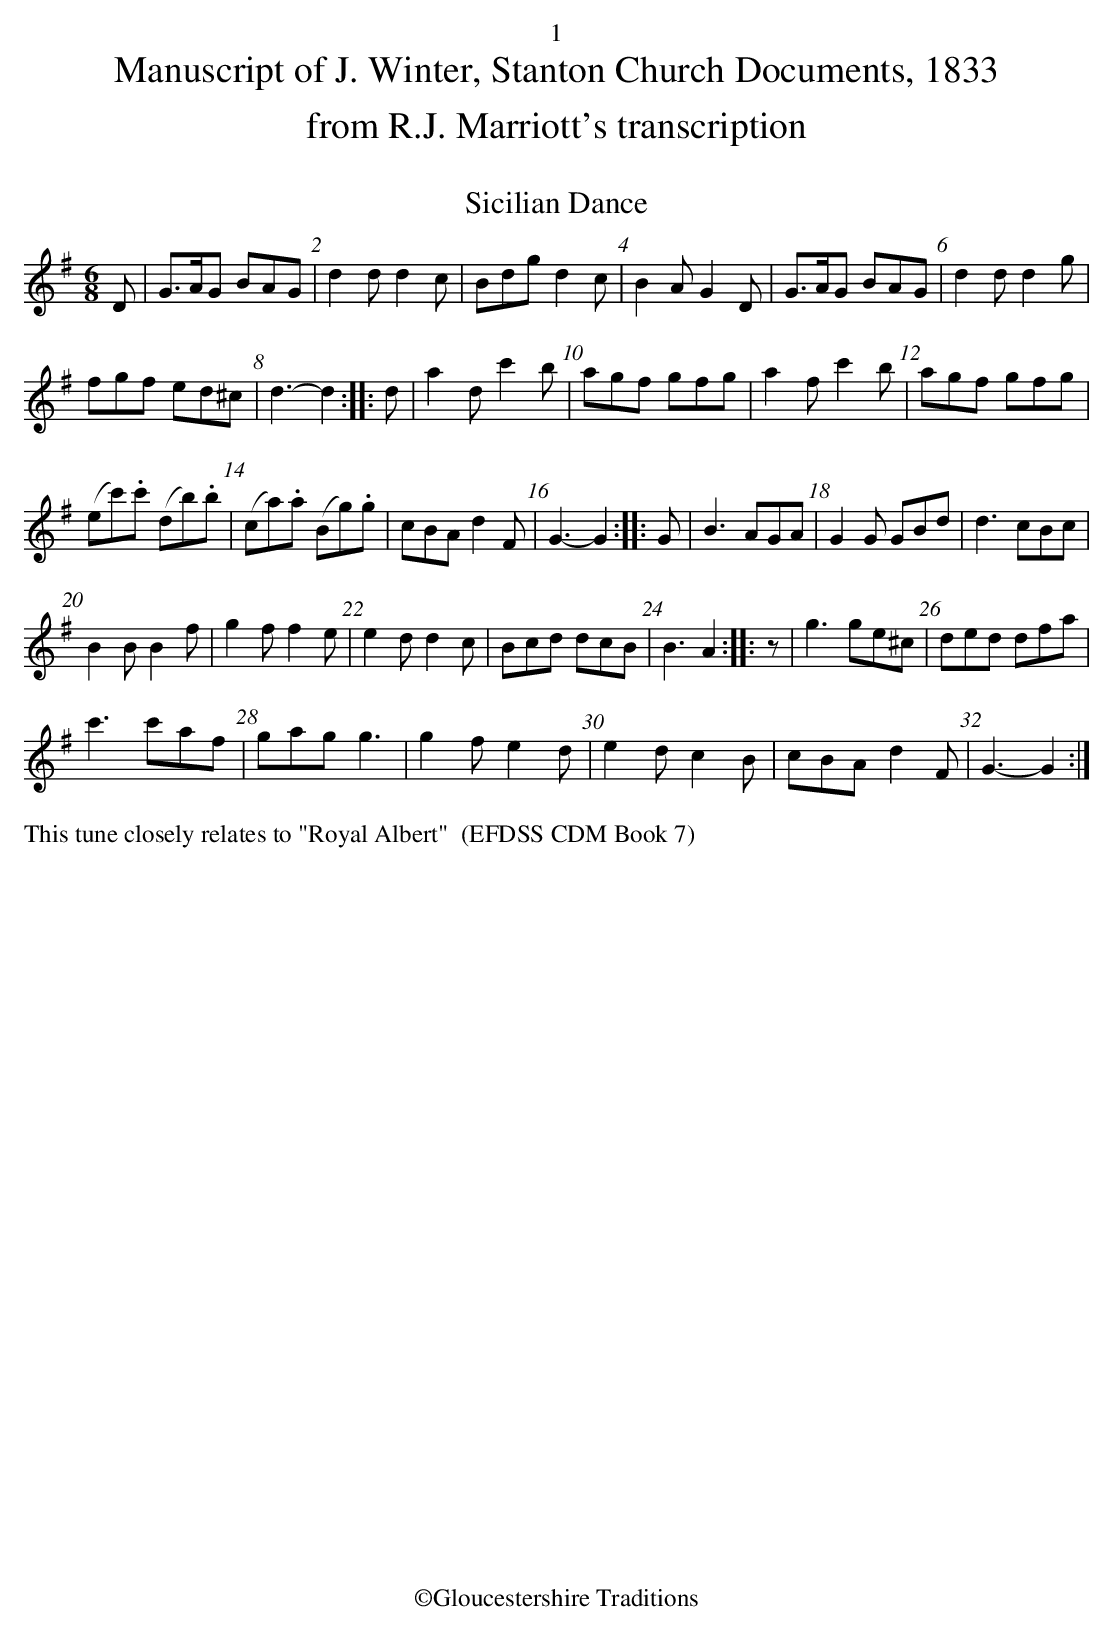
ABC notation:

X:1
T:Sicilian Dance
M:6/8
L:1/8
K:G
D|G>AG BAG|d2dd2c|Bdg d2c|B2AG2D|G>AG BAG|d2dd2g|
fgf ed^c|d3-d2::d|a2dc'2b|agf gfg|a2fc'2b|agf gfg|
(ec').c' (db).b|(ca).a (Bg).g|cBA d2F|G3-G2:||:G|B3 AGA|G2G GBd|d3 cBc|
B2BB2f|g2ff2e|e2dd2c|Bcd dcB|B3A2::z|g3 ge^c|ded dfa|
c'3 c'af|gag g3|g2fe2d|e2dc2B|cBA d2F|G3-G2:|
